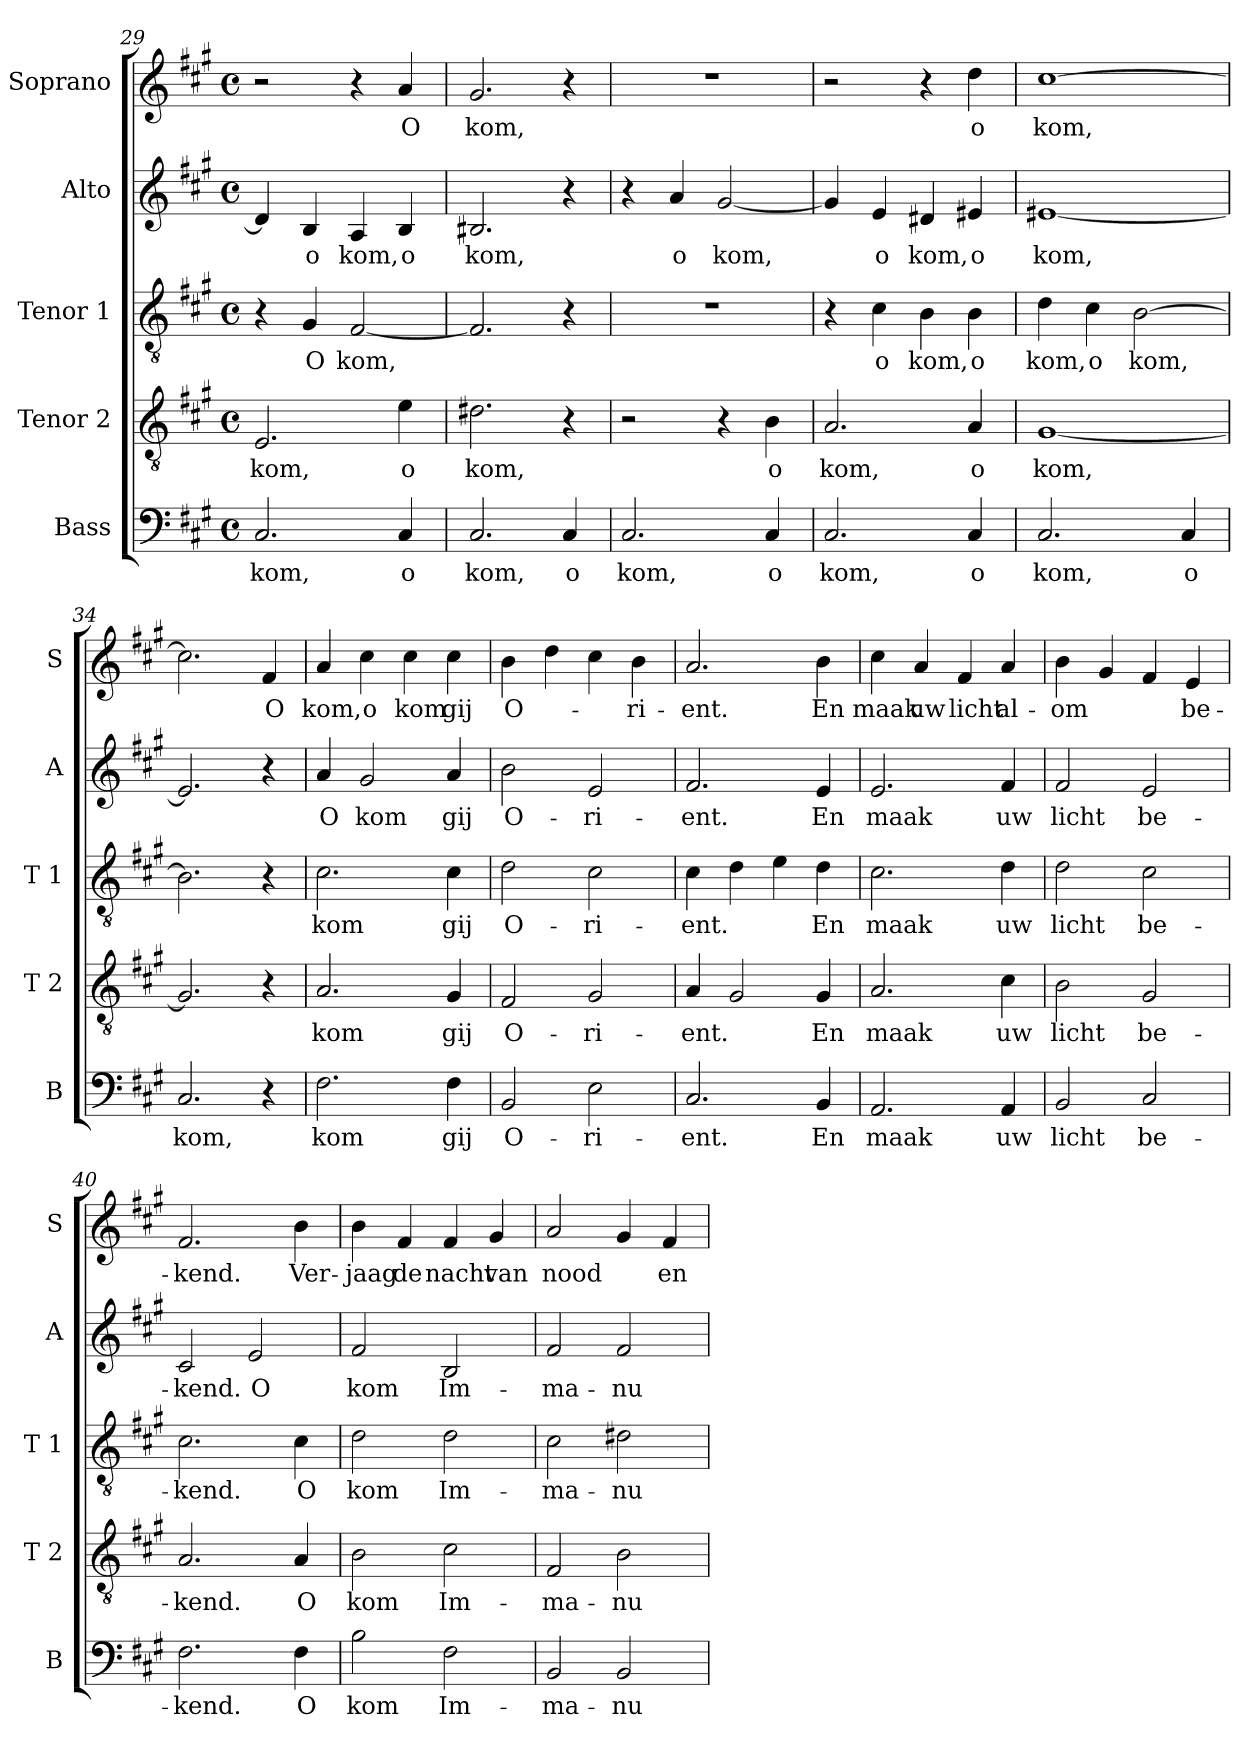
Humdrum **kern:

**kern	**text	**kern	**text	**kern	**text	**kern	**text	**kern	**text
*part5	*part5	*part4	*part4	*part3	*part3	*part2	*part2	*part1	*part1
*staff5	*staff5	*staff4	*staff4	*staff3	*staff3	*staff2	*staff2	*staff1	*staff1
*I"Bass	*	*I"Tenor 2	*	*I"Tenor 1	*	*I"Alto	*	*I"Soprano	*
*I'B	*	*I'T 2	*	*I'T 1	*	*I'A	*	*I'S	*
*clefF4	*	*clefGv2	*	*clefGv2	*	*clefG2	*	*clefG2	*
*k[f#c#g#]	*	*k[f#c#g#]	*	*k[f#c#g#]	*	*k[f#c#g#]	*	*k[f#c#g#]	*
*A:	*	*A:	*	*A:	*	*A:	*	*A:	*
*M4/4	*	*M4/4	*	*M4/4	*	*M4/4	*	*M4/4	*
*met(c)	*	*met(c)	*	*met(c)	*	*met(c)	*	*met(c)	*
=29	=29	=29	=29	=29	=29	=29	=29	=29	=29
!	!LO:LY:b	!	!LO:LY:b	!	!	!	!	!	!
2.C#/	kom,	2.E/	kom,	4r	.	4d/]	.	2r	.
!	!	!	!	!	!LO:LY:b	!	!LO:LY:b	!	!
.	.	.	.	4G#/	O	4B/	o	.	.
!	!	!	!	!	!LO:LY:b	!	!LO:LY:b	!	!
.	.	.	.	[2F#/	kom,	4A/	kom,	4r	.
!	!LO:LY:b	!	!LO:LY:b	!	!	!	!LO:LY:b	!	!LO:LY:b
4C#/	o	4e\	o	.	.	4B/	o	4a/	O
=30	=30	=30	=30	=30	=30	=30	=30	=30	=30
!	!LO:LY:b	!	!LO:LY:b	!	!	!	!LO:LY:b	!	!LO:LY:b
2.C#/	kom,	2.d#X\	kom,	2.F#/]	.	2.B#X/	kom,	2.g#/	kom,
!	!LO:LY:b	!	!	!	!	!	!	!	!
4C#/	o	4r	.	4r	.	4r	.	4r	.
!!LO:LB:g=z
=31	=31	=31	=31	=31	=31	=31	=31	=31	=31
!	!LO:LY:b	!	!	!	!	!	!	!	!
2.C#/	kom,	2r	.	1r	.	4r	.	1r	.
!	!	!	!	!	!	!	!LO:LY:b	!	!
.	.	.	.	.	.	4a/	o	.	.
!	!	!	!	!	!	!	!LO:LY:b	!	!
.	.	4r	.	.	.	[2g#/	kom,	.	.
!	!LO:LY:b	!	!LO:LY:b	!	!	!	!	!	!
4C#/	o	4B\	o	.	.	.	.	.	.
=32	=32	=32	=32	=32	=32	=32	=32	=32	=32
!	!LO:LY:b	!	!LO:LY:b	!	!	!	!	!	!
2.C#/	kom,	2.A/	kom,	4r	.	4g#/]	.	2r	.
!	!	!	!	!	!LO:LY:b	!	!LO:LY:b	!	!
.	.	.	.	4c#\	o	4e/	o	.	.
!	!	!	!	!	!LO:LY:b	!	!LO:LY:b	!	!
.	.	.	.	4B\	kom,	4d#X/	kom,	4r	.
!	!LO:LY:b	!	!LO:LY:b	!	!LO:LY:b	!	!LO:LY:b	!	!LO:LY:b
4C#/	o	4A/	o	4B\	o	4e#/	o	4dd\	o
=33	=33	=33	=33	=33	=33	=33	=33	=33	=33
!	!LO:LY:b	!	!LO:LY:b	!	!LO:LY:b	!	!LO:LY:b	!	!LO:LY:b
2.C#/	kom,	[1G#	kom,	4d\	kom,	[1e#X	kom,	[1cc#	kom,
!	!	!	!	!	!LO:LY:b	!	!	!	!
.	.	.	.	4c#\	o	.	.	.	.
!	!	!	!	!	!LO:LY:b	!	!	!	!
.	.	.	.	[2B\	kom,	.	.	.	.
!	!LO:LY:b	!	!	!	!	!	!	!	!
4C#/	o	.	.	.	.	.	.	.	.
=34	=34	=34	=34	=34	=34	=34	=34	=34	=34
!	!LO:LY:b	!	!	!	!	!	!	!	!
2.C#/	kom,	2.G#/]	.	2.B\]	.	2.e#/]	.	2.cc#\]	.
!	!	!	!	!	!	!	!	!	!LO:LY:b
4r	.	4r	.	4r	.	4r	.	4f#/	O
=35	=35	=35	=35	=35	=35	=35	=35	=35	=35
!	!LO:LY:b	!	!LO:LY:b	!	!LO:LY:b	!	!LO:LY:b	!	!LO:LY:b
2.F#\	kom	2.A/	kom	2.c#\	kom	4a/	O	4a/	kom,
!	!	!	!	!	!	!	!LO:LY:b	!	!LO:LY:b
.	.	.	.	.	.	2g#/	kom	4cc#\	o
!	!	!	!	!	!	!	!	!	!LO:LY:b
.	.	.	.	.	.	.	.	4cc#\	kom
!	!LO:LY:b	!	!LO:LY:b	!	!LO:LY:b	!	!LO:LY:b	!	!LO:LY:b
4F#\	gij	4G#/	gij	4c#\	gij	4a/	gij	4cc#\	gij
=36	=36	=36	=36	=36	=36	=36	=36	=36	=36
!	!LO:LY:b	!	!LO:LY:b	!	!LO:LY:b	!	!LO:LY:b	!	!LO:LY:b
2BB/	O-	2F#/	O-	2d\	O-	2b\	O-	4b\	O-
.	.	.	.	.	.	.	.	4dd\	.
!	!LO:LY:b	!	!LO:LY:b	!	!LO:LY:b	!	!LO:LY:b	!	!
2E\	-ri-	2G#/	-ri-	2c#\	-ri-	2e/	-ri-	4cc#\	.
!	!	!	!	!	!	!	!	!	!LO:LY:b
.	.	.	.	.	.	.	.	4b\	-ri-
!!LO:PB:g=z
=37	=37	=37	=37	=37	=37	=37	=37	=37	=37
!	!LO:LY:b	!	!LO:LY:b	!	!LO:LY:b	!	!LO:LY:b	!	!LO:LY:b
2.C#/	-ent.	4A/	-ent.	4c#\	-ent.	2.f#/	-ent.	2.a/	-ent.
.	.	2G#/	.	4d\	.	.	.	.	.
.	.	.	.	4e\	.	.	.	.	.
!	!LO:LY:b	!	!LO:LY:b	!	!LO:LY:b	!	!LO:LY:b	!	!LO:LY:b
4BB/	En	4G#/	En	4d\	En	4e/	En	4b\	En
=38	=38	=38	=38	=38	=38	=38	=38	=38	=38
!	!LO:LY:b	!	!LO:LY:b	!	!LO:LY:b	!	!LO:LY:b	!	!LO:LY:b
2.AA/	maak	2.A/	maak	2.c#\	maak	2.e/	maak	4cc#\	maak
!	!	!	!	!	!	!	!	!	!LO:LY:b
.	.	.	.	.	.	.	.	4a/	uw
!	!	!	!	!	!	!	!	!	!LO:LY:b
.	.	.	.	.	.	.	.	4f#/	licht
!	!LO:LY:b	!	!LO:LY:b	!	!LO:LY:b	!	!LO:LY:b	!	!LO:LY:b
4AA/	uw	4c#\	uw	4d\	uw	4f#/	uw	4a/	al-
=39	=39	=39	=39	=39	=39	=39	=39	=39	=39
!	!LO:LY:b	!	!LO:LY:b	!	!LO:LY:b	!	!LO:LY:b	!	!LO:LY:b
2BB/	licht	2B\	licht	2d\	licht	2f#/	licht	4b\	-om
.	.	.	.	.	.	.	.	4g#/	.
!	!LO:LY:b	!	!LO:LY:b	!	!LO:LY:b	!	!LO:LY:b	!	!
2C#/	be-	2G#/	be-	2c#\	be-	2e/	be-	4f#/	.
!	!	!	!	!	!	!	!	!	!LO:LY:b
.	.	.	.	.	.	.	.	4e/	be-
=40	=40	=40	=40	=40	=40	=40	=40	=40	=40
!	!LO:LY:b	!	!LO:LY:b	!	!LO:LY:b	!	!LO:LY:b	!	!LO:LY:b
2.F#\	-kend.	2.A/	-kend.	2.c#\	-kend.	2c#/	-kend.	2.f#/	-kend.
!	!	!	!	!	!	!	!LO:LY:b	!	!
.	.	.	.	.	.	2e/	O	.	.
!	!LO:LY:b	!	!LO:LY:b	!	!LO:LY:b	!	!	!	!LO:LY:b
4F#\	O	4A/	O	4c#\	O	.	.	4b\	Ver-
=41	=41	=41	=41	=41	=41	=41	=41	=41	=41
!	!LO:LY:b	!	!LO:LY:b	!	!LO:LY:b	!	!LO:LY:b	!	!LO:LY:b
2B\	kom	2B\	kom	2d\	kom	2f#/	kom	4b\	-jaag
!	!	!	!	!	!	!	!	!	!LO:LY:b
.	.	.	.	.	.	.	.	4f#/	de
!	!LO:LY:b	!	!LO:LY:b	!	!LO:LY:b	!	!LO:LY:b	!	!LO:LY:b
2F#\	Im-	2c#\	Im-	2d\	Im-	2B/	Im-	4f#/	nacht
!	!	!	!	!	!	!	!	!	!LO:LY:b
.	.	.	.	.	.	.	.	4g#/	van
=42	=42	=42	=42	=42	=42	=42	=42	=42	=42
!	!LO:LY:b	!	!LO:LY:b	!	!LO:LY:b	!	!LO:LY:b	!	!LO:LY:b
2BB/	-ma-	2F#/	-ma-	2c#\	-ma-	2f#/	-ma-	2a/	nood
!	!LO:LY:b	!	!LO:LY:b	!	!LO:LY:b	!	!LO:LY:b	!	!
2BB/	-nu-	2B\	-nu-	2d#X\	-nu-	2f#/	-nu-	4g#/	.
!	!	!	!	!	!	!	!	!	!LO:LY:b
.	.	.	.	.	.	.	.	4f#/	en
=	=	=	=	=	=	=	=	=	=
*-	*-	*-	*-	*-	*-	*-	*-	*-	*-
